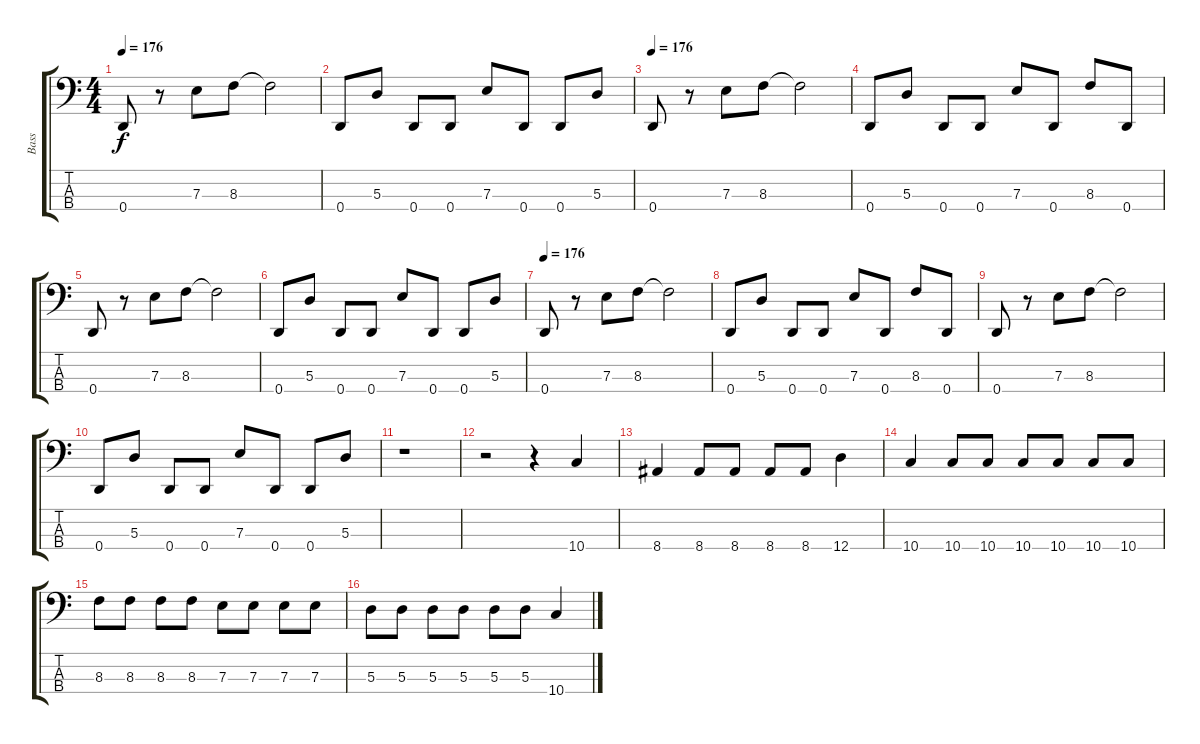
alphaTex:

\track ("Bass" "Bass") {instrument electricbassfinger}
\staff {score tabs}
\tuning (G2 D2 A1 D1) {hide}
\ts (4 4)
\tempo 176
\clef f4
\ks c
0.4.8{dy f} r.8 7.3.8 8.3.8 8.3{t}.2 |
0.4.8 5.3.8 0.4.8 0.4.8 7.3.8 0.4.8 0.4.8 5.3.8 |
\tempo 176
0.4.8 r.8 7.3.8 8.3.8 8.3{t}.2 |
0.4.8 5.3.8 0.4.8 0.4.8 7.3.8 0.4.8 8.3.8 0.4.8 |
0.4.8 r.8 7.3.8 8.3.8 8.3{t}.2 |
0.4.8 5.3.8 0.4.8 0.4.8 7.3.8 0.4.8 0.4.8 5.3.8 |
\tempo 176
0.4.8 r.8 7.3.8 8.3.8 8.3{t}.2 |
0.4.8 5.3.8 0.4.8 0.4.8 7.3.8 0.4.8 8.3.8 0.4.8 |
0.4.8 r.8 7.3.8 8.3.8 8.3{t}.2 |
0.4.8 5.3.8 0.4.8 0.4.8 7.3.8 0.4.8 0.4.8 5.3.8 |
\section ("" "")
r.1 |
r.2 r.4 10.4.4 |
8.4.4 8.4.8 8.4.8 8.4.8 8.4.8 12.4.4 |
10.4.4 10.4.8 10.4.8 10.4.8 10.4.8 10.4.8 10.4.8 |
8.3.8 8.3.8 8.3.8 8.3.8 7.3.8 7.3.8 7.3.8 7.3.8 |
5.3.8 5.3.8 5.3.8 5.3.8 5.3.8 5.3.8 10.4.4
